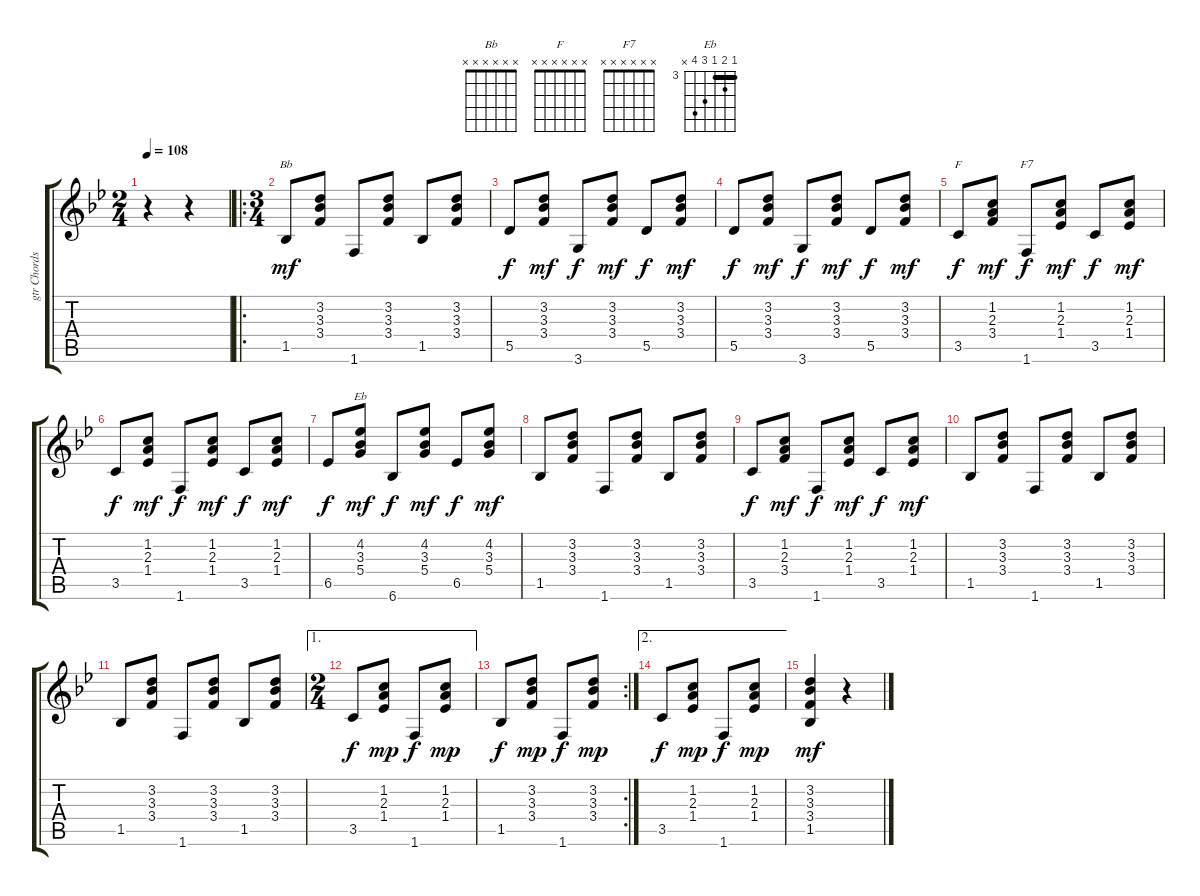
\track ("gtr Chords" "gtr Chords") {instrument acousticguitarnylon}
\staff {score tabs}
\tuning (E4 B3 G3 D3 A2 E2) {hide}
\chord ("Bb" x x x x x x)
\chord ("F" x x x x x x)
\chord ("F7" x x x x x x)
\chord ("Eb" 3 4 3 5 6 x) {firstfret 3 barre 3}
\ts (2 4)
\tempo 108
\clef g2
\ks bb
r.4{dy mf instrument acousticguitarnylon} r.4 |
\ro
\ts (3 4)
1.5.8{ch "Bb"} (3.2 3.3 3.4).8 1.6.8 (3.2 3.3 3.4).8 1.5.8 (3.2 3.3 3.4).8 |
5.5.8{dy f} (3.2 3.3 3.4).8{dy mf} 3.6.8{dy f} (3.2 3.3 3.4).8{dy mf} 5.5.8{dy f} (3.2 3.3 3.4).8{dy mf} |
5.5.8{dy f} (3.2 3.3 3.4).8{dy mf} 3.6.8{dy f} (3.2 3.3 3.4).8{dy mf} 5.5.8{dy f} (3.2 3.3 3.4).8{dy mf} |
3.5.8{ch "F" dy f} (1.2 2.3 3.4).8{dy mf} 1.6.8{ch "F7" dy f} (1.2 2.3 1.4).8{dy mf} 3.5.8{dy f} (1.2 2.3 1.4).8{dy mf} |
3.5.8{dy f} (1.2 2.3 1.4).8{dy mf} 1.6.8{dy f} (1.2 2.3 1.4).8{dy mf} 3.5.8{dy f} (1.2 2.3 1.4).8{dy mf} |
6.5.8{dy f} (4.2 3.3 5.4).8{ch "Eb" dy mf} 6.6.8{dy f} (4.2 3.3 5.4).8{dy mf} 6.5.8{dy f} (4.2 3.3 5.4).8{dy mf} |
1.5.8 (3.2 3.3 3.4).8 1.6.8 (3.2 3.3 3.4).8 1.5.8 (3.2 3.3 3.4).8 |
3.5.8{dy f} (1.2 2.3 3.4).8{dy mf} 1.6.8{dy f} (1.2 2.3 1.4).8{dy mf} 3.5.8{dy f} (1.2 2.3 1.4).8{dy mf} |
1.5.8 (3.2 3.3 3.4).8 1.6.8 (3.2 3.3 3.4).8 1.5.8 (3.2 3.3 3.4).8 |
1.5.8 (3.2 3.3 3.4).8 1.6.8 (3.2 3.3 3.4).8 1.5.8 (3.2 3.3 3.4).8 |
\ae 1
\ts (2 4)
3.5.8{dy f} (1.2 2.3 1.4).8{dy mp} 1.6.8{dy f} (1.2 2.3 1.4).8{dy mp} |
\rc 2
1.5.8{dy f} (3.2 3.3 3.4).8{dy mp} 1.6.8{dy f} (3.2 3.3 3.4).8{dy mp} |
\ae 2
3.5.8{dy f} (1.2 2.3 1.4).8{dy mp} 1.6.8{dy f} (1.2 2.3 1.4).8{dy mp} |
(3.2 3.3 3.4 1.5).4{dy mf} r.4
